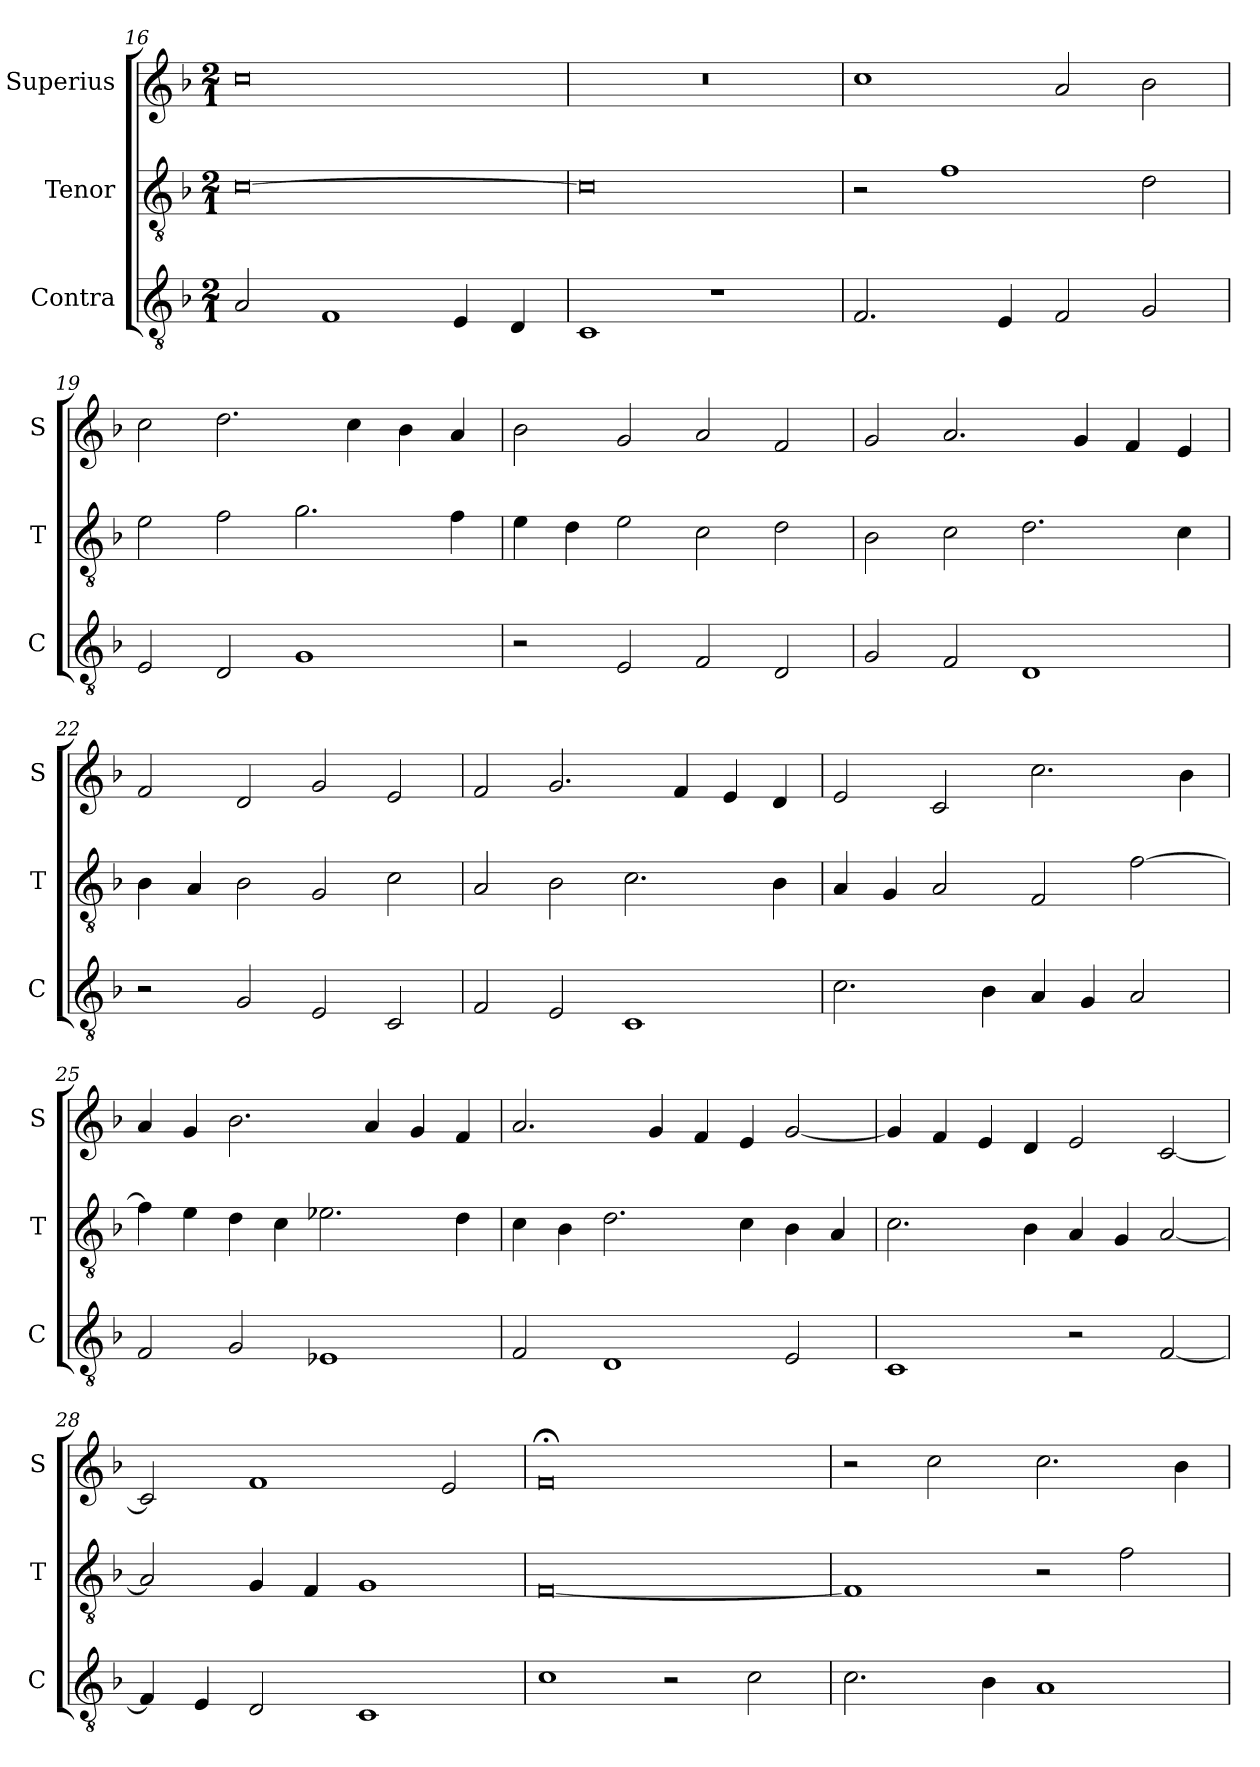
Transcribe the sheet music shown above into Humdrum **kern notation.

**kern	**kern	**kern
*part3	*part2	*part1
*staff3	*staff2	*staff1
*I"Contra	*I"Tenor	*I"Superius
*I'C	*I'T	*I'S
*clefGv2	*clefGv2	*clefG2
*k[b-]	*k[b-]	*k[b-]
*M2/1	*M2/1	*M2/1
=16	=16	=16
2A/	[0c	0cc
1F	.	.
4E/	.	.
4D/	.	.
=17	=17	=17
1C	0c]	0r
1r	.	.
=18	=18	=18
2.F/	2r	1cc
.	1f	.
4E/	.	.
2F/	.	2a/
2G/	2d\	2b-\
=19	=19	=19
2E/	2e\	2cc\
2D/	2f\	2.dd\
1G	2.g\	.
.	.	4cc\
.	.	4b-\
.	4f\	4a/
=20	=20	=20
2r	4e\	2b-\
.	4d\	.
2E/	2e\	2g/
2F/	2c\	2a/
2D/	2d\	2f/
=21	=21	=21
2G/	2B-\	2g/
2F/	2c\	2.a/
1D	2.d\	.
.	.	4g/
.	.	4f/
.	4c\	4e/
=22	=22	=22
2r	4B-\	2f/
.	4A/	.
2G/	2B-\	2d/
2E/	2G/	2g/
2C/	2c\	2e/
=23	=23	=23
2F/	2A/	2f/
2E/	2B-\	2.g/
1C	2.c\	.
.	.	4f/
.	.	4e/
.	4B-\	4d/
=24	=24	=24
2.c\	4A/	2e/
.	4G/	.
.	2A/	2c/
4B-\	.	.
4A/	2F/	2.cc\
4G/	.	.
2A/	[2f\	.
.	.	4b-\
=25	=25	=25
2F/	4f\]	4a/
.	4e\	4g/
2G/	4d\	2.b-\
.	4c\	.
1E-X	2.e-X\	.
.	.	4a/
.	.	4g/
.	4d\	4f/
=26	=26	=26
2F/	4c\	2.a/
.	4B-\	.
1D	2.d\	.
.	.	4g/
.	.	4f/
.	4c\	4e/
2E/	4B-\	[2g/
.	4A/	.
=27	=27	=27
1C	2.c\	4g/]
.	.	4f/
.	.	4e/
.	4B-\	4d/
2r	4A/	2e/
.	4G/	.
[2F/	[2A/	[2c/
=28	=28	=28
4F/]	2A/]	2c/]
4E/	.	.
2D/	4G/	1f
.	4F/	.
1C	1G	.
.	.	2e/
=29	=29	=29
1c	[0F	0f;<
2r	.	.
2c\	.	.
=30	=30	=30
2.c\	1F]	2r
.	.	2cc\
4B-\	.	.
1A	2r	2.cc\
.	2f\	.
.	.	4b-\
=	=	=
*-	*-	*-
